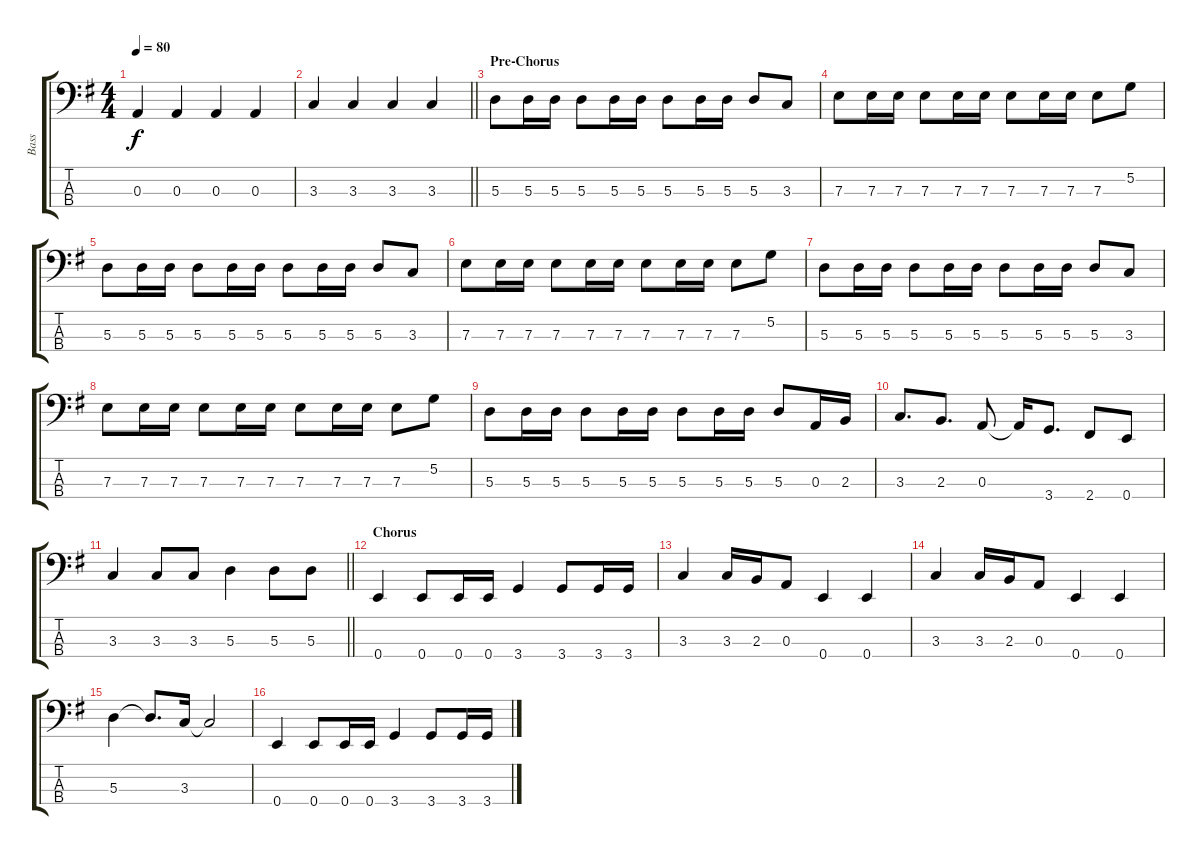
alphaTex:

\track ("Bass" "Bass") {instrument electricbassfinger}
\staff {score tabs}
\tuning (G2 D2 A1 E1) {hide}
\ts (4 4)
\tempo 80
\clef f4
\ks g
0.3.4{dy f} 0.3.4 0.3.4 0.3.4 |
\barLineRight lightlight
3.3.4 3.3.4 3.3.4 3.3.4 |
\section ("" "Pre-Chorus")
5.3.8 5.3.16 5.3.16 5.3.8 5.3.16 5.3.16 5.3.8 5.3.16 5.3.16 5.3.8 3.3.8 |
7.3.8 7.3.16 7.3.16 7.3.8 7.3.16 7.3.16 7.3.8 7.3.16 7.3.16 7.3.8 5.2.8 |
5.3.8 5.3.16 5.3.16 5.3.8 5.3.16 5.3.16 5.3.8 5.3.16 5.3.16 5.3.8 3.3.8 |
7.3.8 7.3.16 7.3.16 7.3.8 7.3.16 7.3.16 7.3.8 7.3.16 7.3.16 7.3.8 5.2.8 |
5.3.8 5.3.16 5.3.16 5.3.8 5.3.16 5.3.16 5.3.8 5.3.16 5.3.16 5.3.8 3.3.8 |
7.3.8 7.3.16 7.3.16 7.3.8 7.3.16 7.3.16 7.3.8 7.3.16 7.3.16 7.3.8 5.2.8 |
5.3.8 5.3.16 5.3.16 5.3.8 5.3.16 5.3.16 5.3.8 5.3.16 5.3.16 5.3.8 0.3.16 2.3.16 |
3.3.8{d} 2.3.8{d} 0.3.8 0.3{t}.16 3.4.8{d} 2.4.8 0.4.8 |
\barLineRight lightlight
3.3.4 3.3.8 3.3.8 5.3.4 5.3.8 5.3.8 |
\section ("" "Chorus")
0.4.4 0.4.8 0.4.16 0.4.16 3.4.4 3.4.8 3.4.16 3.4.16 |
3.3.4 3.3.16 2.3.16 0.3.8 0.4.4 0.4.4 |
3.3.4 3.3.16 2.3.16 0.3.8 0.4.4 0.4.4 |
5.3.4 5.3{t}.8{d} 3.3.16 3.3{t}.2 |
0.4.4 0.4.8 0.4.16 0.4.16 3.4.4 3.4.8 3.4.16 3.4.16
